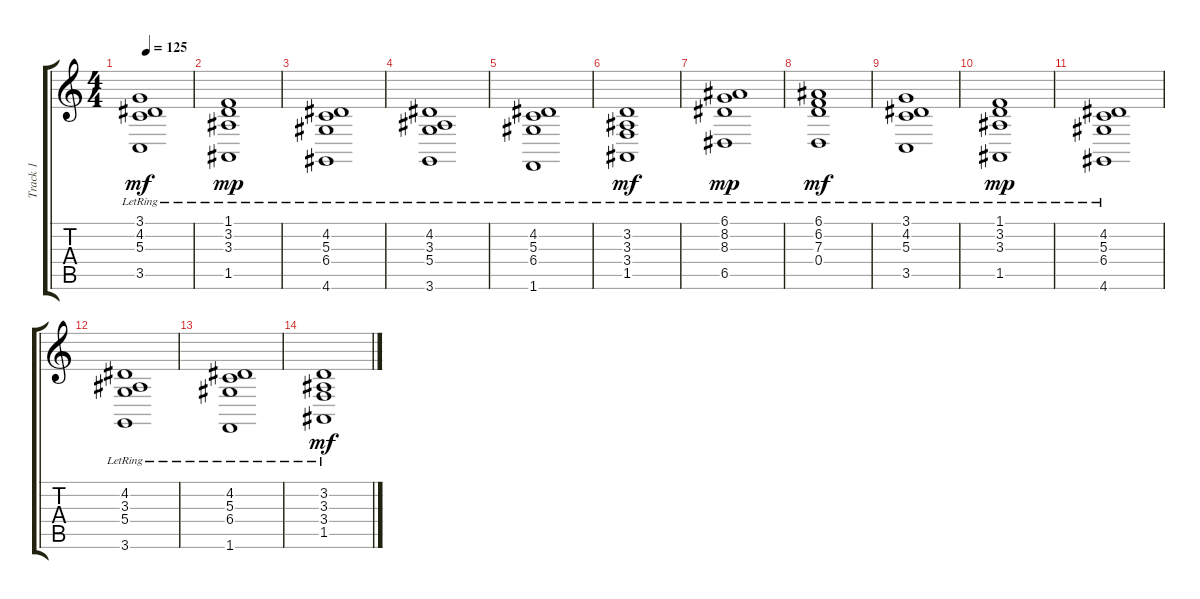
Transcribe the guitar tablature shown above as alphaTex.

\track ("Track 1" "Track 1") {instrument honkytonkpiano}
\staff {score tabs}
\tuning (E4 B3 G3 D3 A2 E2) {hide}
\ts (4 4)
\tempo 125
\clef g2
\ks c
(3.1{lr} 4.2{lr} 5.3{lr} 3.5{lr}).1{dy mf} |
(1.1{lr} 3.2{lr} 3.3{lr} 1.5{lr}).1{dy mp} |
(4.2{lr} 5.3{lr} 6.4{lr} 4.6{lr}).1 |
(4.2{lr} 3.3{lr} 5.4{lr} 3.6{lr}).1 |
(4.2{lr} 5.3{lr} 6.4{lr} 1.6{lr}).1 |
(3.2{lr} 3.3{lr} 3.4{lr} 1.5{lr}).1{dy mf} |
(6.1{lr} 8.2{lr} 8.3{lr} 6.5{lr}).1{dy mp} |
(6.1{lr} 6.2{lr} 7.3{lr} 0.4{lr}).1{dy mf} |
(3.1{lr} 4.2{lr} 5.3{lr} 3.5{lr}).1 |
(1.1{lr} 3.2{lr} 3.3{lr} 1.5{lr}).1{dy mp} |
(4.2{lr} 5.3{lr} 6.4{lr} 4.6{lr}).1 |
(4.2{lr} 3.3{lr} 5.4{lr} 3.6{lr}).1 |
(4.2{lr} 5.3{lr} 6.4{lr} 1.6{lr}).1 |
(3.2{lr} 3.3{lr} 3.4{lr} 1.5{lr}).1{dy mf}
